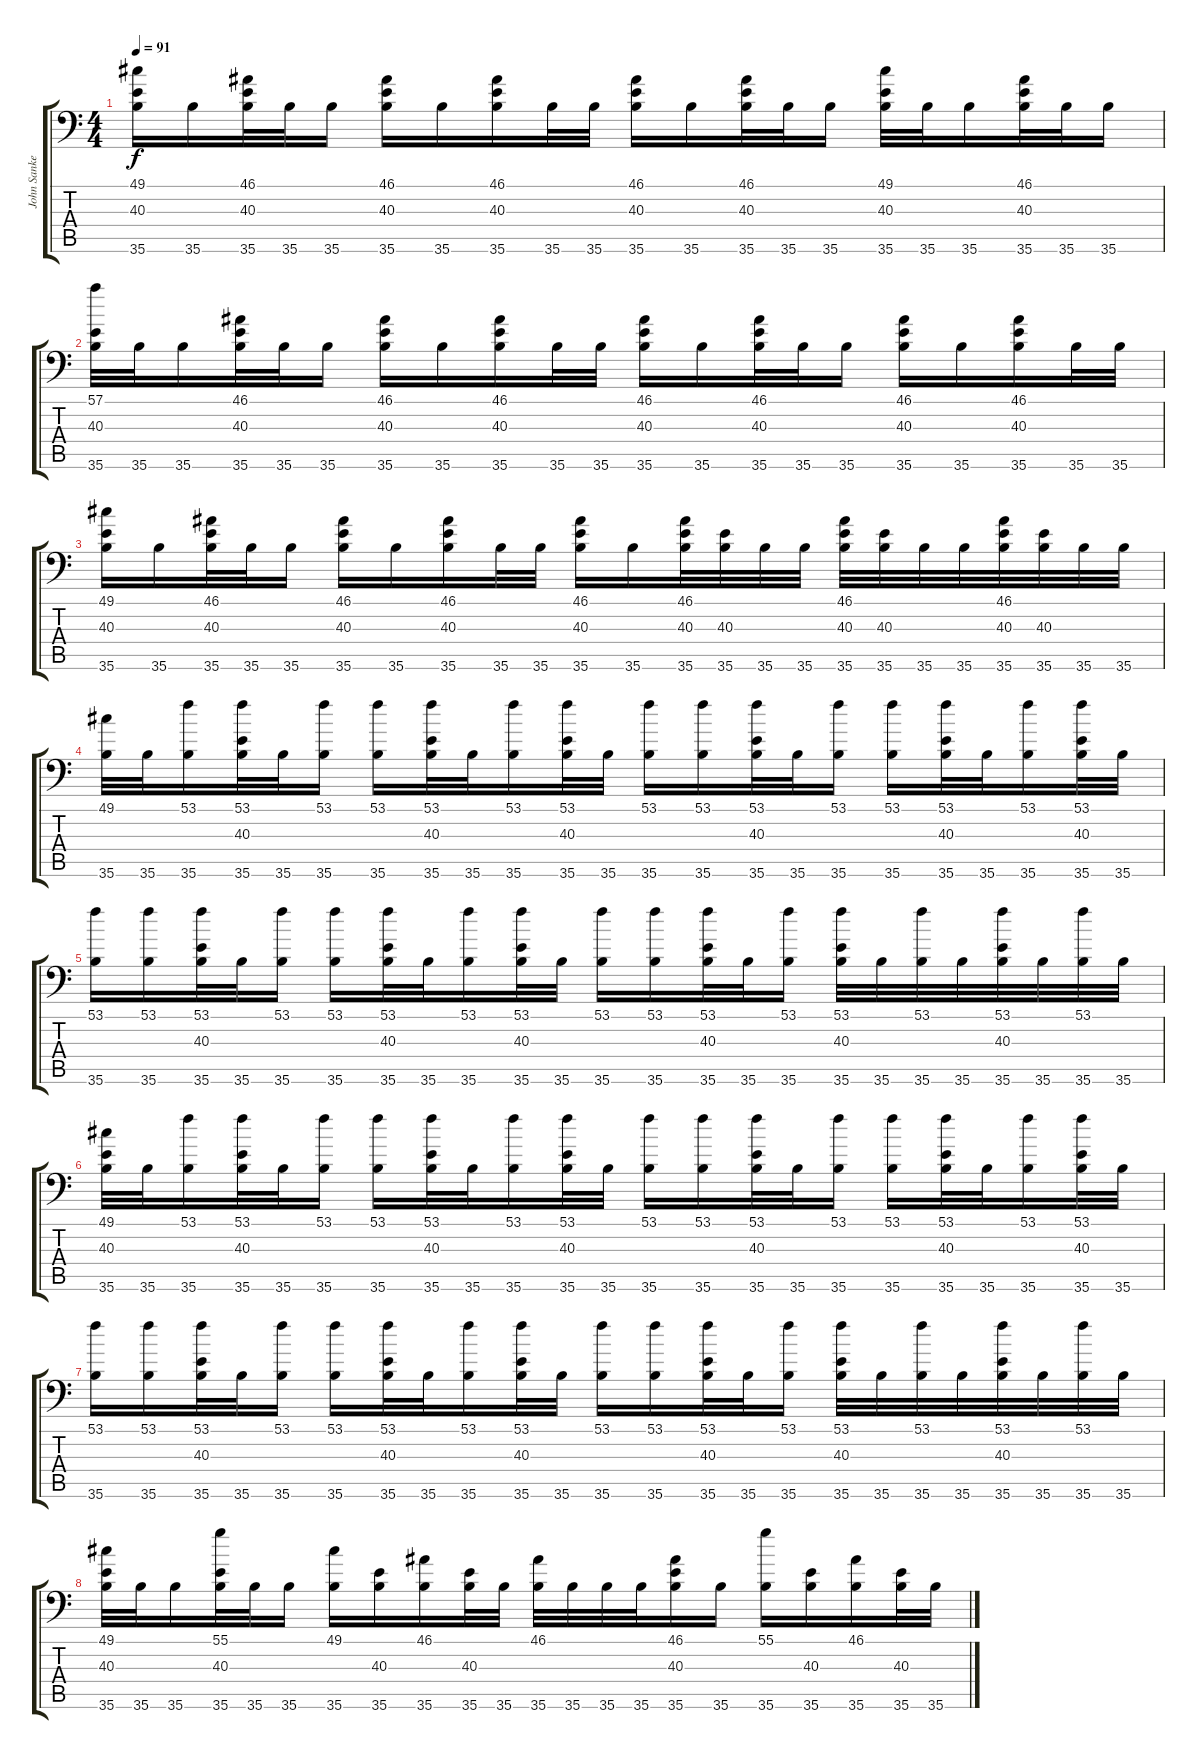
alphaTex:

\track ("John Sankey" "John Sanke") {instrument acousticgrandpiano}
\staff {score tabs}
\tuning (C-1 C-1 C-1 C-1 C-1 C-1) {hide}
\ts (4 4)
\tempo 91
\clef f4
\ks c
(49.1 40.3 35.6).16{dy f} 35.6.16 (46.1 40.3 35.6).32 35.6.32 35.6.16 (46.1 40.3 35.6).16 35.6.16 (46.1 40.3 35.6).16 35.6.32 35.6.32 (46.1 40.3 35.6).16 35.6.16 (46.1 40.3 35.6).32 35.6.32 35.6.16 (49.1 40.3 35.6).32 35.6.32 35.6.16 (46.1 40.3 35.6).32 35.6.32 35.6.16 |
(57.1 40.3 35.6).32 35.6.32 35.6.16 (46.1 40.3 35.6).32 35.6.32 35.6.16 (46.1 40.3 35.6).16 35.6.16 (46.1 40.3 35.6).16 35.6.32 35.6.32 (46.1 40.3 35.6).16 35.6.16 (46.1 40.3 35.6).32 35.6.32 35.6.16 (46.1 40.3 35.6).16 35.6.16 (46.1 40.3 35.6).16 35.6.32 35.6.32 |
(49.1 40.3 35.6).16 35.6.16 (46.1 40.3 35.6).32 35.6.32 35.6.16 (46.1 40.3 35.6).16 35.6.16 (46.1 40.3 35.6).16 35.6.32 35.6.32 (46.1 40.3 35.6).16 35.6.16 (46.1 40.3 35.6).32 (40.3 35.6).32 35.6.32 35.6.32 (46.1 40.3 35.6).32 (40.3 35.6).32 35.6.32 35.6.32 (46.1 40.3 35.6).32 (40.3 35.6).32 35.6.32 35.6.32 |
(49.1 35.6).32 35.6.32 (53.1 35.6).16 (53.1 40.3 35.6).32 35.6.32 (53.1 35.6).16 (53.1 35.6).16 (53.1 40.3 35.6).32 35.6.32 (53.1 35.6).16 (53.1 40.3 35.6).32 35.6.32 (53.1 35.6).16 (53.1 35.6).16 (53.1 40.3 35.6).32 35.6.32 (53.1 35.6).16 (53.1 35.6).16 (53.1 40.3 35.6).32 35.6.32 (53.1 35.6).16 (53.1 40.3 35.6).32 35.6.32 |
(53.1 35.6).16 (53.1 35.6).16 (53.1 40.3 35.6).32 35.6.32 (53.1 35.6).16 (53.1 35.6).16 (53.1 40.3 35.6).32 35.6.32 (53.1 35.6).16 (53.1 40.3 35.6).32 35.6.32 (53.1 35.6).16 (53.1 35.6).16 (53.1 40.3 35.6).32 35.6.32 (53.1 35.6).16 (53.1 40.3 35.6).32 35.6.32 (53.1 35.6).32 35.6.32 (53.1 40.3 35.6).32 35.6.32 (53.1 35.6).32 35.6.32 |
(49.1 40.3 35.6).32 35.6.32 (53.1 35.6).16 (53.1 40.3 35.6).32 35.6.32 (53.1 35.6).16 (53.1 35.6).16 (53.1 40.3 35.6).32 35.6.32 (53.1 35.6).16 (53.1 40.3 35.6).32 35.6.32 (53.1 35.6).16 (53.1 35.6).16 (53.1 40.3 35.6).32 35.6.32 (53.1 35.6).16 (53.1 35.6).16 (53.1 40.3 35.6).32 35.6.32 (53.1 35.6).16 (53.1 40.3 35.6).32 35.6.32 |
(53.1 35.6).16 (53.1 35.6).16 (53.1 40.3 35.6).32 35.6.32 (53.1 35.6).16 (53.1 35.6).16 (53.1 40.3 35.6).32 35.6.32 (53.1 35.6).16 (53.1 40.3 35.6).32 35.6.32 (53.1 35.6).16 (53.1 35.6).16 (53.1 40.3 35.6).32 35.6.32 (53.1 35.6).16 (53.1 40.3 35.6).32 35.6.32 (53.1 35.6).32 35.6.32 (53.1 40.3 35.6).32 35.6.32 (53.1 35.6).32 35.6.32 |
(49.1 40.3 35.6).32 35.6.32 35.6.16 (55.1 40.3 35.6).32 35.6.32 35.6.16 (49.1 35.6).16 (40.3 35.6).16 (46.1 35.6).16 (40.3 35.6).32 35.6.32 (46.1 35.6).32 35.6.32 35.6.32 35.6.32 (46.1 40.3 35.6).16 35.6.16 (55.1 35.6).16 (40.3 35.6).16 (46.1 35.6).16 (40.3 35.6).32 35.6.32
